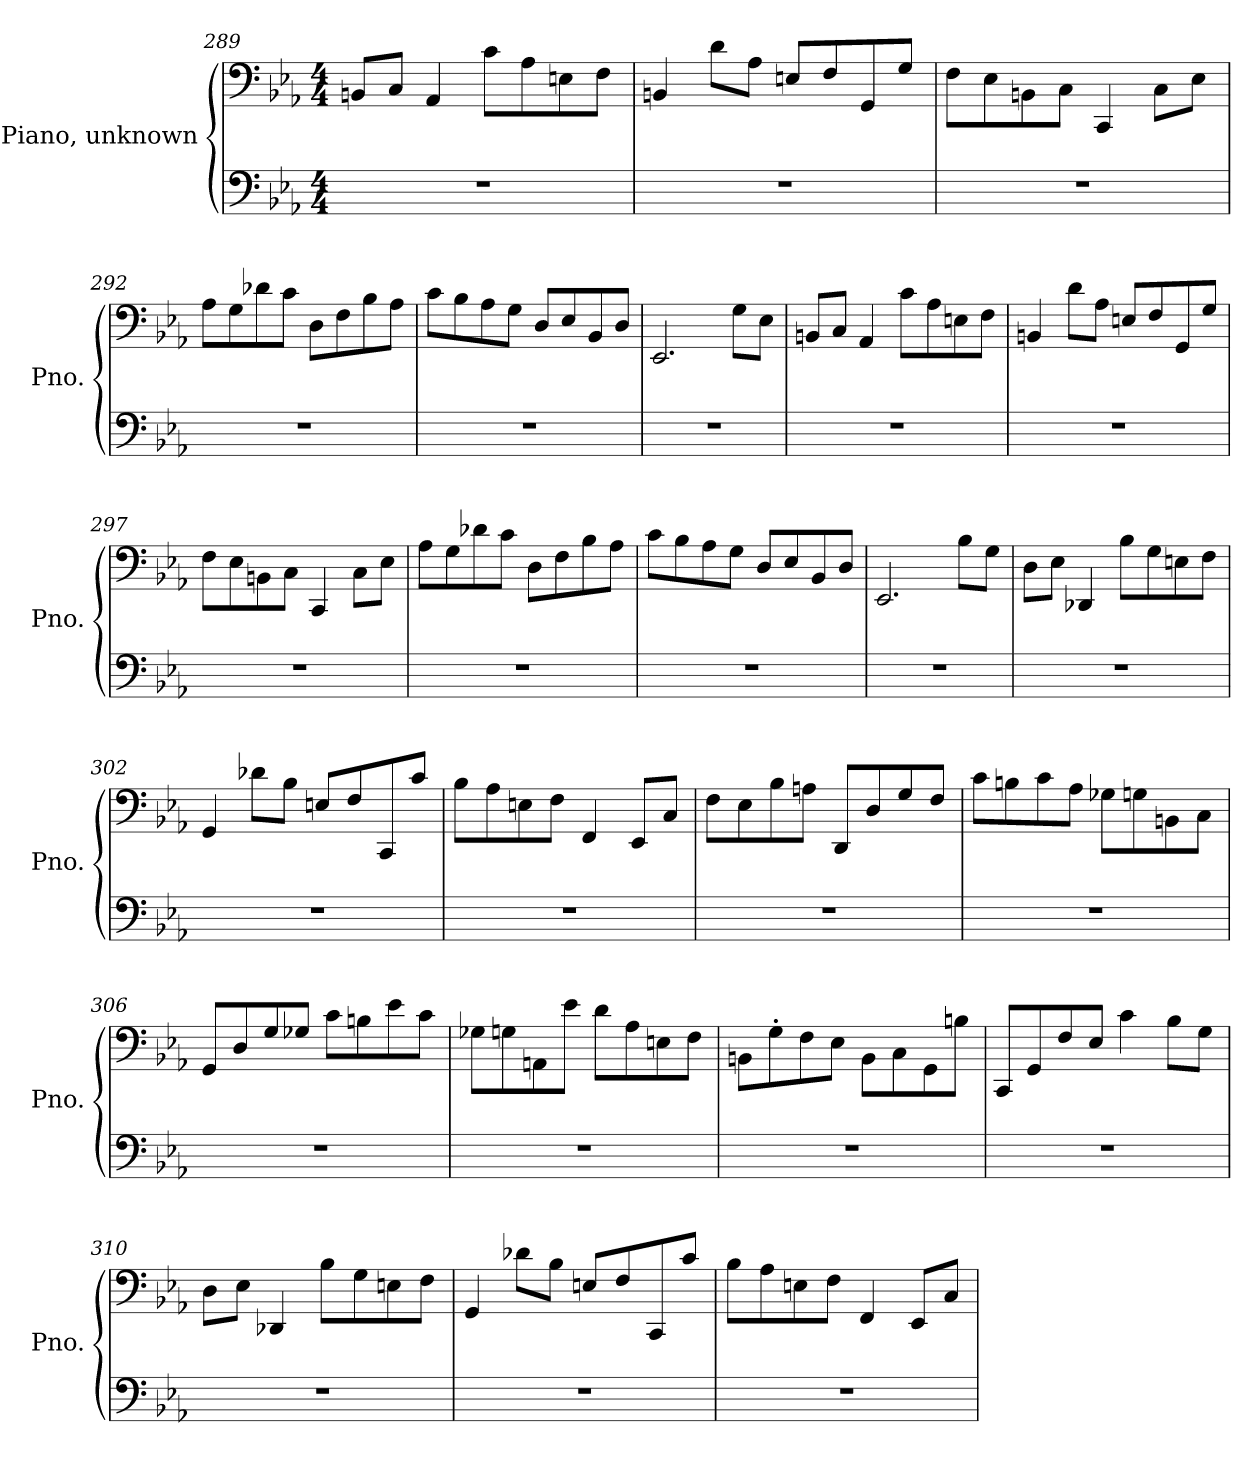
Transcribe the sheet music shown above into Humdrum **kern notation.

**kern	**kern
*part1	*part1
*staff2	*staff1
*I"Piano, unknown	*
*I'Pno.	*
!!LO:LB:g=z
*clefF4	*clefF4
*k[b-e-a-]	*k[b-e-a-]
*M4/4	*M4/4
=289	=289
1r	8BBn/L
.	8C/J
.	4AA-/
.	8c\L
.	8A-\
.	8En\
.	8F\J
=290	=290
1r	4BBn/
.	8d\L
.	8A-\J
.	8En/L
.	8F/
.	8GG/
.	8G/J
=291	=291
1r	8F\L
.	8E-\
.	8BBn\
.	8C\J
.	4CC/
.	8C\L
.	8E-\J
=292	=292
1r	8A-\L
.	8G\
.	8d-X\
.	8c\J
.	8D\L
.	8F\
.	8B-\
.	8A-\J
=293	=293
1r	8c\L
.	8B-\
.	8A-\
.	8G\J
.	8D/L
.	8E-/
.	8BB-/
.	8D/J
!!LO:PB:g=z
=294	=294
1r	2.EE-/
.	8G\L
.	8E-\J
=295	=295
1r	8BBn/L
.	8C/J
.	4AA-/
.	8c\L
.	8A-\
.	8En\
.	8F\J
=296	=296
1r	4BBn/
.	8d\L
.	8A-\J
.	8En/L
.	8F/
.	8GG/
.	8G/J
=297	=297
1r	8F\L
.	8E-\
.	8BBn\
.	8C\J
.	4CC/
.	8C\L
.	8E-\J
=298	=298
1r	8A-\L
.	8G\
.	8d-X\
.	8c\J
.	8D\L
.	8F\
.	8B-\
.	8A-\J
!!LO:LB:g=z
=299	=299
1r	8c\L
.	8B-\
.	8A-\
.	8G\J
.	8D/L
.	8E-/
.	8BB-/
.	8D/J
=300	=300
1r	2.EE-/
.	8B-\L
.	8G\J
=301	=301
1r	8D\L
.	8E-\J
.	4DD-X/
.	8B-\L
.	8G\
.	8En\
.	8F\J
=302	=302
1r	4GG/
.	8d-X\L
.	8B-\J
.	8En/L
.	8F/
.	8CC/
.	8c/J
=303	=303
1r	8B-\L
.	8A-\
.	8En\
.	8F\J
.	4FF/
.	8EE-/L
.	8C/J
!!LO:LB:g=z
=304	=304
1r	8F\L
.	8E-\
.	8B-\
.	8An\J
.	8DD/L
.	8D/
.	8G/
.	8F/J
=305	=305
1r	8c\L
.	8Bn\
.	8c\
.	8A-\J
.	8G-X\L
.	8Gn\
.	8BBn\
.	8C\J
=306	=306
1r	8GG/L
.	8D/
.	8G/
.	8G-X/J
.	8c\L
.	8Bn\
.	8e-\
.	8c\J
=307	=307
1r	8G-X\L
.	8Gn\
.	8AAn\
.	8e-\J
.	8d\L
.	8A-\
.	8En\
.	8F\J
!!LO:LB:g=z
=308	=308
1r	8BBn\L
.	8G'\
.	8F\
.	8E-\J
.	8BB\L
.	8C\
.	8GG\
.	8Bn\J
=309	=309
1r	8CC/L
.	8GG/
.	8F/
.	8E-/J
.	4c\
.	8B-\L
.	8G\J
=310	=310
1r	8D\L
.	8E-\J
.	4DD-X/
.	8B-\L
.	8G\
.	8En\
.	8F\J
=311	=311
1r	4GG/
.	8d-X\L
.	8B-\J
.	8En/L
.	8F/
.	8CC/
.	8c/J
=312	=312
1r	8B-\L
.	8A-\
.	8En\
.	8F\J
.	4FF/
.	8EE-/L
.	8C/J
=	=
*-	*-
